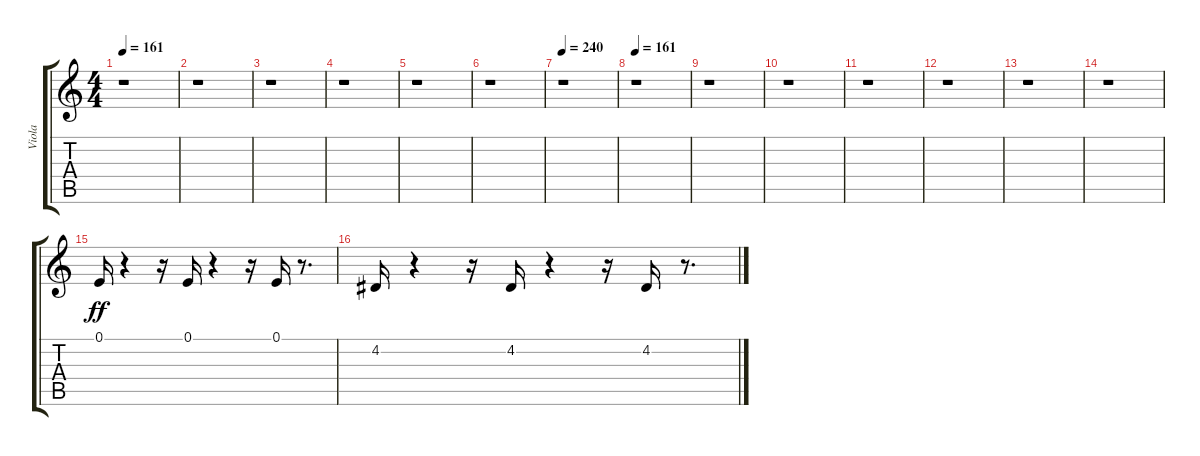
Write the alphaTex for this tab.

\track ("Viola" "Viola") {instrument viola}
\staff {score tabs}
\tuning (E4 B3 G3 D3 A2 E2) {hide}
\ts (4 4)
\tempo 161
\clef g2
\ks c
r.1{dy mf} |
r.1 |
r.1 |
r.1 |
r.1 |
r.1 |
\tempo 240
r.1 |
\tempo 161
r.1 |
r.1 |
r.1 |
r.1 |
r.1 |
r.1 |
r.1 |
0.1.16{dy ff} r.4 r.16 0.1.16 r.4 r.16 0.1.16 r.8{d} |
4.2.16 r.4 r.16 4.2.16 r.4 r.16 4.2.16 r.8{d}
